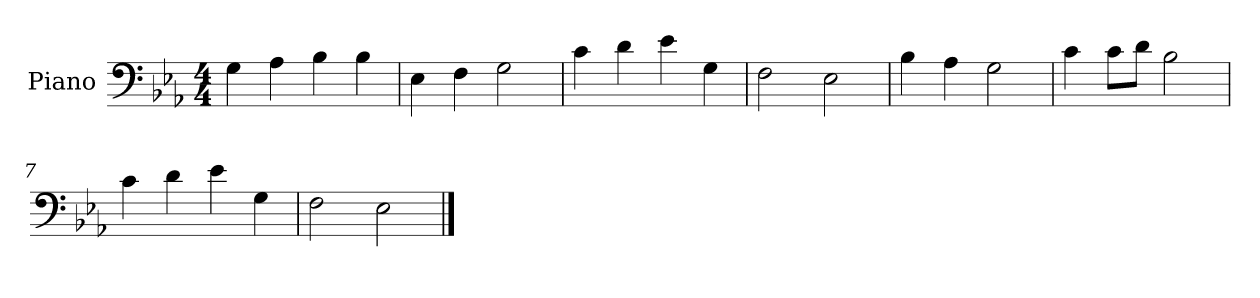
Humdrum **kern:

**kern
*part1
*staff1
*I"Piano
*I'Pno
*clefF4
*k[b-e-a-]
*E-:
*M4/4
=1
4G\
4A-\
4B-\
4B-\
=2
4E-\
4F\
2G\
=3
4c\
4d\
4e-\
4G\
=4
2F\
2E-\
=5
4B-\
4A-\
2G\
=6
4c\
8c\L
8d\J
2B-\
=7
4c\
4d\
4e-\
4G\
=8
2F\
2E-\
==
*-
